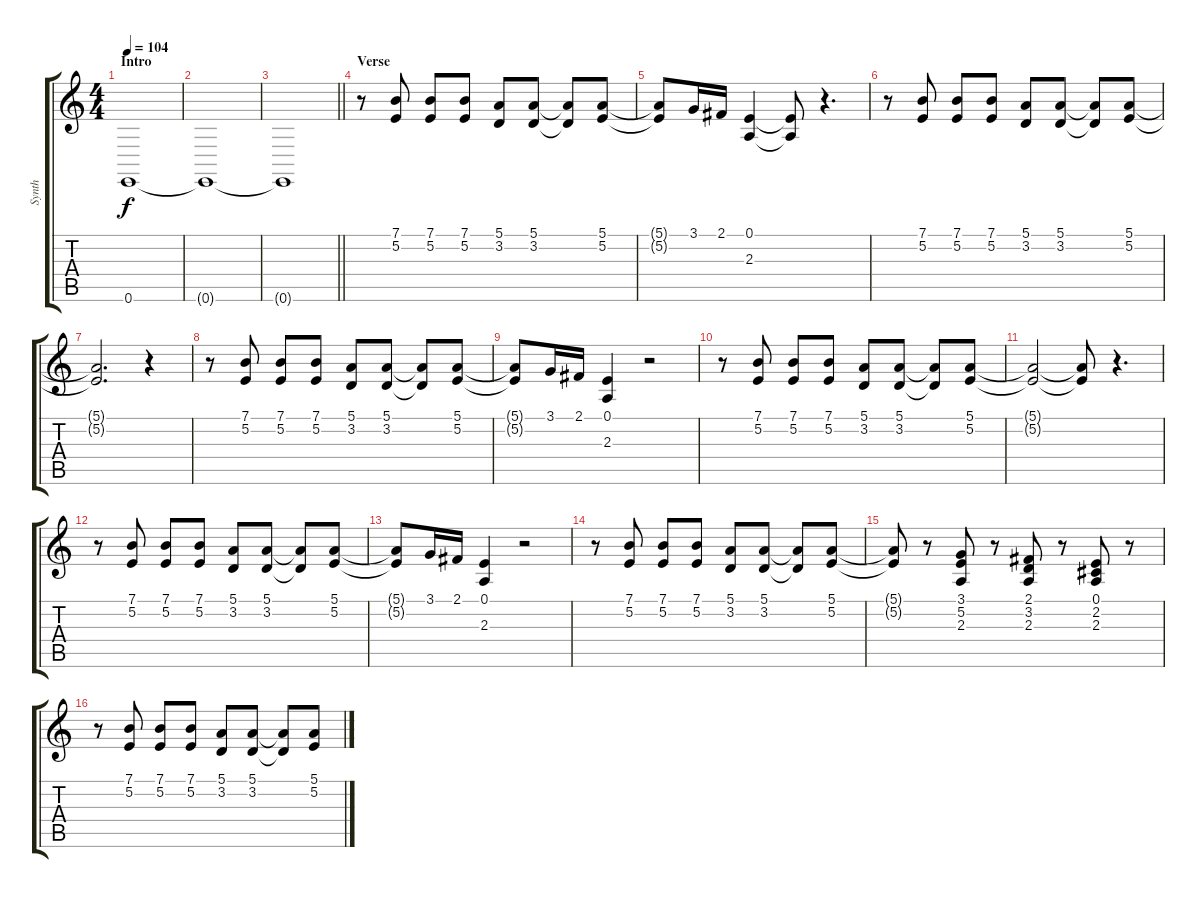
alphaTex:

\track ("Synth" "Synth") {instrument stringensemble1}
\staff {score tabs}
\tuning (E4 B3 G3 D3 A2 E2) {hide}
\ts (4 4)
\section ("" "Intro")
\tempo 104
\clef g2
\ks c
0.6.1{dy f instrument stringensemble1} |
0.6{t}.1 |
\barLineRight lightlight
0.6{t}.1 |
\section ("" "Verse")
r.8 (7.1 5.2).8 (7.1 5.2).8 (7.1 5.2).8 (5.1 3.2).8 (5.1 3.2).8 (5.1{t} 3.2{t}).8 (5.1 5.2).8 |
(5.1{t} 5.2{t}).8 3.1.16 2.1.16 (0.1 2.3).4 (0.1{t} 2.3{t}).8 r.4{d} |
r.8 (7.1 5.2).8 (7.1 5.2).8 (7.1 5.2).8 (5.1 3.2).8 (5.1 3.2).8 (5.1{t} 3.2{t}).8 (5.1 5.2).8 |
(5.1{t} 5.2{t}).2{d} r.4 |
r.8 (7.1 5.2).8 (7.1 5.2).8 (7.1 5.2).8 (5.1 3.2).8 (5.1 3.2).8 (5.1{t} 3.2{t}).8 (5.1 5.2).8 |
(5.1{t} 5.2{t}).8 3.1.16 2.1.16 (0.1 2.3).4 r.2 |
r.8 (7.1 5.2).8 (7.1 5.2).8 (7.1 5.2).8 (5.1 3.2).8 (5.1 3.2).8 (5.1{t} 3.2{t}).8 (5.1 5.2).8 |
(5.1{t} 5.2{t}).2 (5.1{t} 5.2{t}).8 r.4{d} |
r.8 (7.1 5.2).8 (7.1 5.2).8 (7.1 5.2).8 (5.1 3.2).8 (5.1 3.2).8 (5.1{t} 3.2{t}).8 (5.1 5.2).8 |
(5.1{t} 5.2{t}).8 3.1.16 2.1.16 (0.1 2.3).4 r.2 |
r.8 (7.1 5.2).8 (7.1 5.2).8 (7.1 5.2).8 (5.1 3.2).8 (5.1 3.2).8 (5.1{t} 3.2{t}).8 (5.1 5.2).8 |
(5.1{t} 5.2{t}).8 r.8 (3.1 5.2 2.3).8 r.8 (2.1 3.2 2.3).8 r.8 (0.1 2.2 2.3).8 r.8 |
r.8 (7.1 5.2).8 (7.1 5.2).8 (7.1 5.2).8 (5.1 3.2).8 (5.1 3.2).8 (5.1{t} 3.2{t}).8 (5.1 5.2).8
